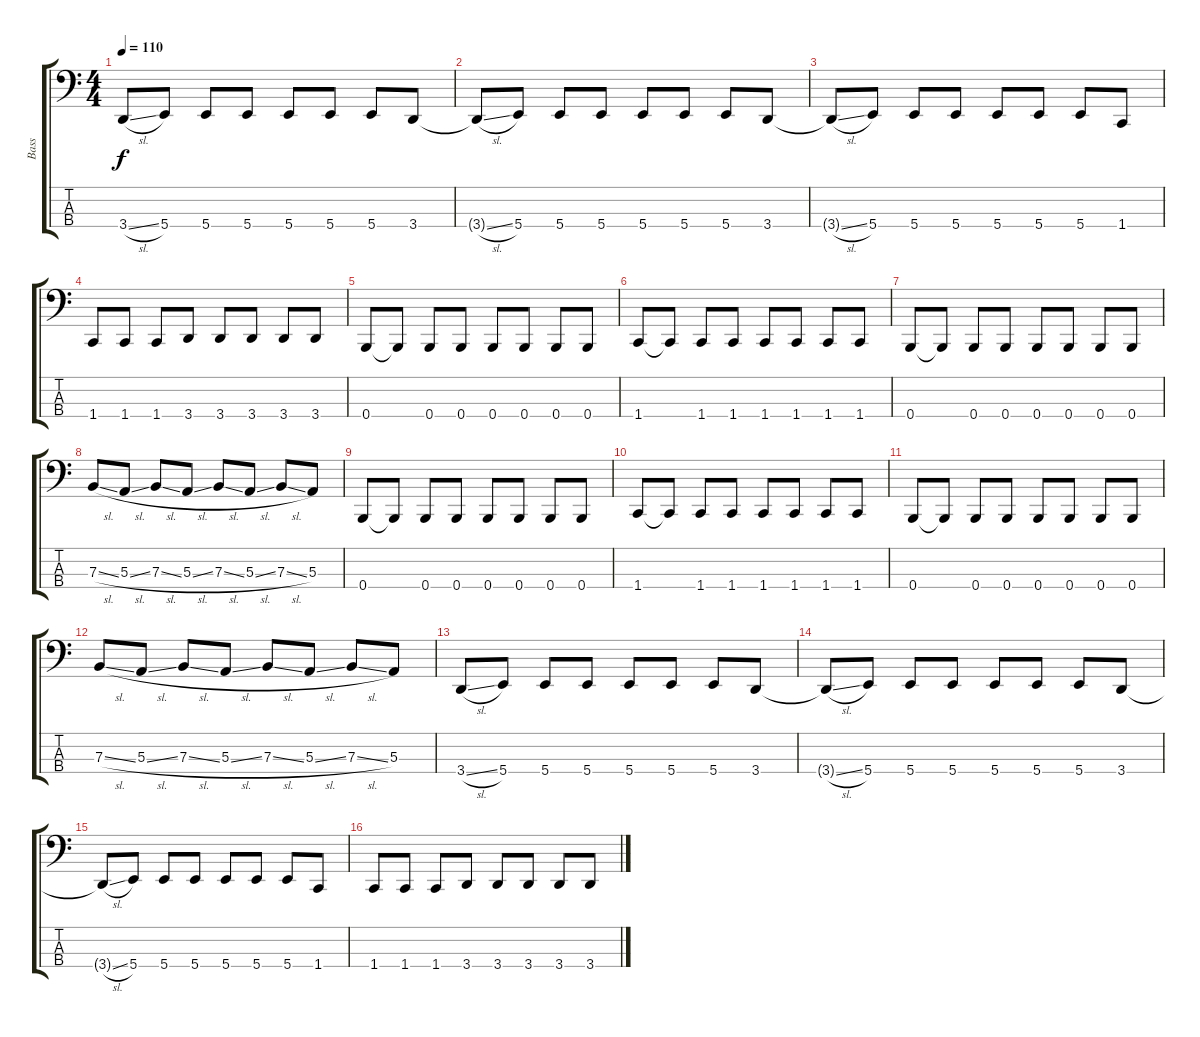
\track ("Bass" "Bass") {instrument electricbasspick}
\staff {score tabs}
\tuning (D2 A1 E1 B0) {hide}
\ts (4 4)
\tempo 110
\clef f4
\ks c
3.4{sl}.8{dy f} 5.4.8 5.4.8 5.4.8 5.4.8 5.4.8 5.4.8 3.4.8 |
3.4{sl t}.8 5.4.8 5.4.8 5.4.8 5.4.8 5.4.8 5.4.8 3.4.8 |
3.4{sl t}.8 5.4.8 5.4.8 5.4.8 5.4.8 5.4.8 5.4.8 1.4.8 |
1.4.8 1.4.8 1.4.8 3.4.8 3.4.8 3.4.8 3.4.8 3.4.8 |
0.4.8 0.4{t}.8 0.4.8 0.4.8 0.4.8 0.4.8 0.4.8 0.4.8 |
1.4.8 1.4{t}.8 1.4.8 1.4.8 1.4.8 1.4.8 1.4.8 1.4.8 |
0.4.8 0.4{t}.8 0.4.8 0.4.8 0.4.8 0.4.8 0.4.8 0.4.8 |
7.3{sl}.8 5.3{sl}.8 7.3{sl}.8 5.3{sl}.8 7.3{sl}.8 5.3{sl}.8 7.3{sl}.8 5.3.8 |
0.4.8 0.4{t}.8 0.4.8 0.4.8 0.4.8 0.4.8 0.4.8 0.4.8 |
1.4.8 1.4{t}.8 1.4.8 1.4.8 1.4.8 1.4.8 1.4.8 1.4.8 |
0.4.8 0.4{t}.8 0.4.8 0.4.8 0.4.8 0.4.8 0.4.8 0.4.8 |
7.3{sl}.8 5.3{sl}.8 7.3{sl}.8 5.3{sl}.8 7.3{sl}.8 5.3{sl}.8 7.3{sl}.8 5.3.8 |
3.4{sl}.8 5.4.8 5.4.8 5.4.8 5.4.8 5.4.8 5.4.8 3.4.8 |
3.4{sl t}.8 5.4.8 5.4.8 5.4.8 5.4.8 5.4.8 5.4.8 3.4.8 |
3.4{sl t}.8 5.4.8 5.4.8 5.4.8 5.4.8 5.4.8 5.4.8 1.4.8 |
1.4.8 1.4.8 1.4.8 3.4.8 3.4.8 3.4.8 3.4.8 3.4.8
